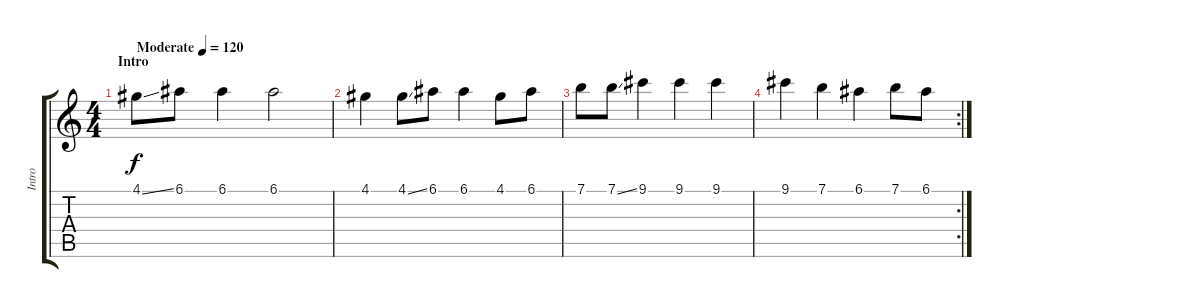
\track ("Intro" "Intro") {instrument acousticguitarnylon}
\staff {score tabs}
\tuning (E4 B3 G3 D3 A2 E2) {hide}
\ts (4 4)
\section ("" "Intro")
\tempo (120 "Moderate")
\clef g2
\ks c
4.1{ss}.8{dy f instrument acousticguitarnylon} 6.1.8 6.1.4 6.1.2 |
4.1.4 4.1{ss}.8 6.1.8 6.1.4 4.1.8 6.1.8 |
7.1.8 7.1{ss}.8 9.1.4 9.1.4 9.1.4 |
\rc 2
9.1.4 7.1.4 6.1.4 7.1.8 6.1.8
